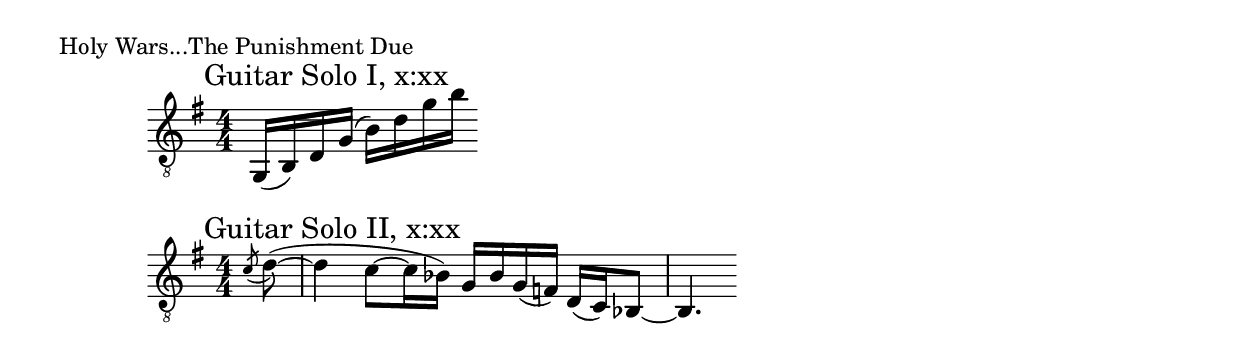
\version "2.18.2"

\include "english.ly"

%preB = { \acciaccatura }

hwSoloI = \relative c {
  \mark \markup { "Guitar Solo I, x:xx" }
  g16( b ) d g( b ) d g b
}

hwSoloII = \relative c' {
  \mark \markup { "Guitar Solo II, x:xx" }
  \partial 8
  %0.5
  \acciaccatura c8 d8( ~ |
  %1
  d4 c8~  c16 bf ) g bf g( f ) d( c ) bf8~ |
  %2
  bf4.
}


\score {
  \header {
    piece = "Holy Wars...The Punishment Due"
  }
  \new Staff = "elec. guitar" {
    \clef "treble_8"
    \key g \major
    \numericTimeSignature
    \time 4/4
    
    \hwSoloI
    
  }
}

\score {
  \header {
  }
  \new Staff = "elec. guitar" {
    \clef "treble_8"
    \key g \major
    \numericTimeSignature
    \time 4/4
    
    \hwSoloII
    
  }
}